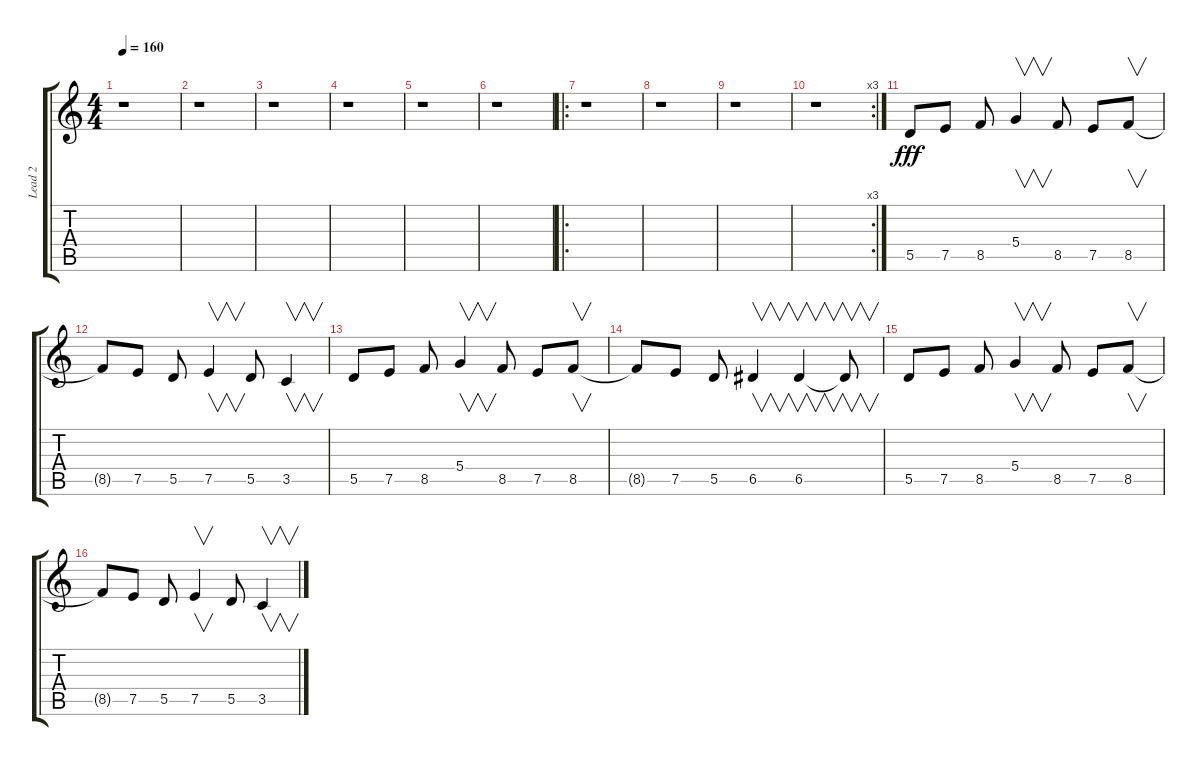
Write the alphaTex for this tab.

\track ("Lead 2" "Lead 2") {instrument distortionguitar}
\staff {score tabs}
\tuning (E4 B3 G3 D3 A2 D2) {hide}
\ts (4 4)
\tempo 160
\clef g2
\ks c
r.1{dy f} |
r.1 |
r.1 |
r.1 |
r.1 |
r.1 |
\ro
r.1 |
r.1 |
r.1 |
\rc 3
r.1 |
5.5.8{dy fff} 7.5.8 8.5.8 5.4.4{v} 8.5.8 7.5.8 8.5.8{v} |
8.5{t}.8 7.5.8 5.5.8 7.5.4{v} 5.5.8 3.5.4{v} |
5.5.8 7.5.8 8.5.8 5.4.4{v} 8.5.8 7.5.8 8.5.8{v} |
8.5{t}.8 7.5.8 5.5.8 6.5.4{v} 6.5.4{v} 6.5{t}.8{v} |
5.5.8 7.5.8 8.5.8 5.4.4{v} 8.5.8 7.5.8 8.5.8{v} |
8.5{t}.8 7.5.8 5.5.8 7.5.4{v} 5.5.8 3.5.4{v}
